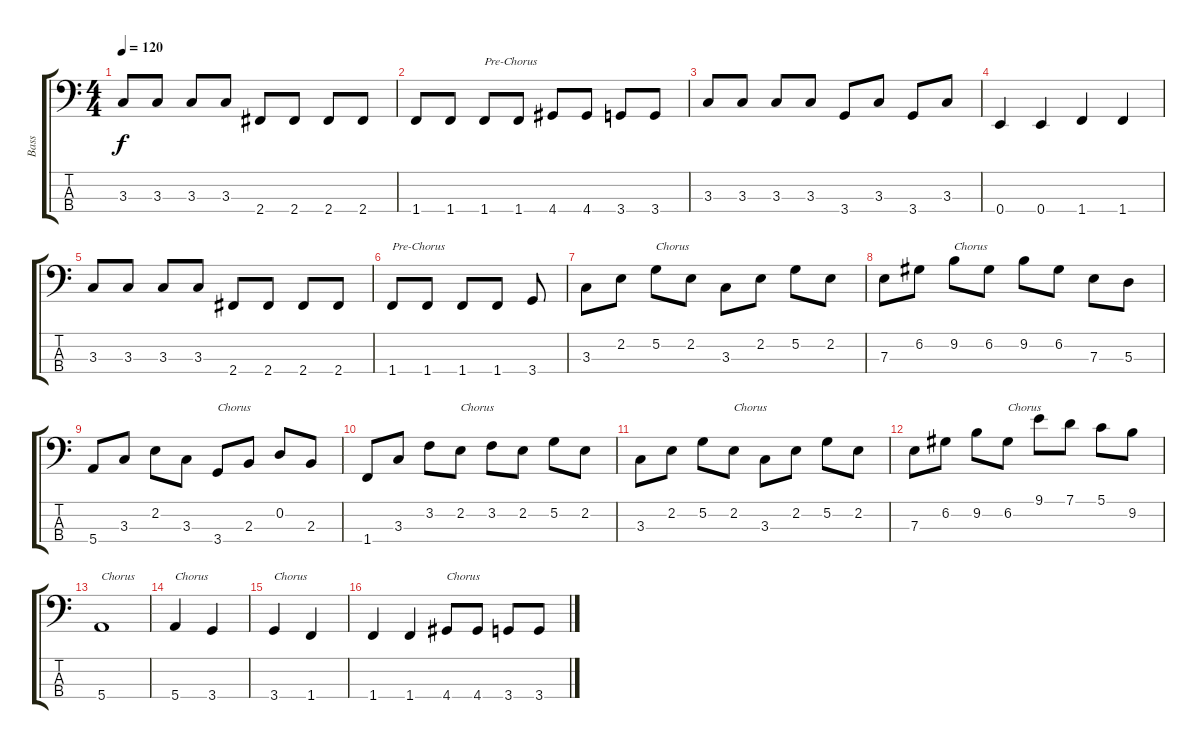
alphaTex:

\track ("Bass" "Bass") {instrument slapbass2}
\staff {score tabs}
\tuning (G2 D2 A1 E1) {hide}
\ts (4 4)
\tempo 120
\clef f4
\ks c
3.3.8{dy f} 3.3.8 3.3.8 3.3.8 2.4.8 2.4.8 2.4.8 2.4.8 |
1.4.8 1.4.8 1.4.8{txt "Pre-Chorus"} 1.4.8 4.4.8 4.4.8 3.4.8 3.4.8 |
3.3.8 3.3.8 3.3.8 3.3.8 3.4.8 3.3.8 3.4.8 3.3.8 |
0.4.4 0.4.4 1.4.4 1.4.4 |
3.3.8 3.3.8 3.3.8 3.3.8 2.4.8 2.4.8 2.4.8 2.4.8 |
1.4.8{txt "Pre-Chorus"} 1.4.8 1.4.8 1.4.8 3.4.8 |
3.3.8 2.2.8 5.2.8{txt "Chorus"} 2.2.8 3.3.8 2.2.8 5.2.8 2.2.8 |
7.3.8 6.2.8 9.2.8{txt "Chorus"} 6.2.8 9.2.8 6.2.8 7.3.8 5.3.8 |
5.4.8 3.3.8 2.2.8 3.3.8 3.4.8{txt "Chorus"} 2.3.8 0.2.8 2.3.8 |
1.4.8 3.3.8 3.2.8 2.2.8{txt "Chorus"} 3.2.8 2.2.8 5.2.8 2.2.8 |
3.3.8 2.2.8 5.2.8 2.2.8{txt "Chorus"} 3.3.8 2.2.8 5.2.8 2.2.8 |
7.3.8 6.2.8 9.2.8 6.2.8{txt "Chorus"} 9.1.8 7.1.8 5.1.8 9.2.8 |
5.4.1{txt "Chorus"} |
5.4.4{txt "Chorus"} 3.4.4 |
3.4.4{txt "Chorus"} 1.4.4 |
1.4.4 1.4.4 4.4.8{txt "Chorus"} 4.4.8 3.4.8 3.4.8
